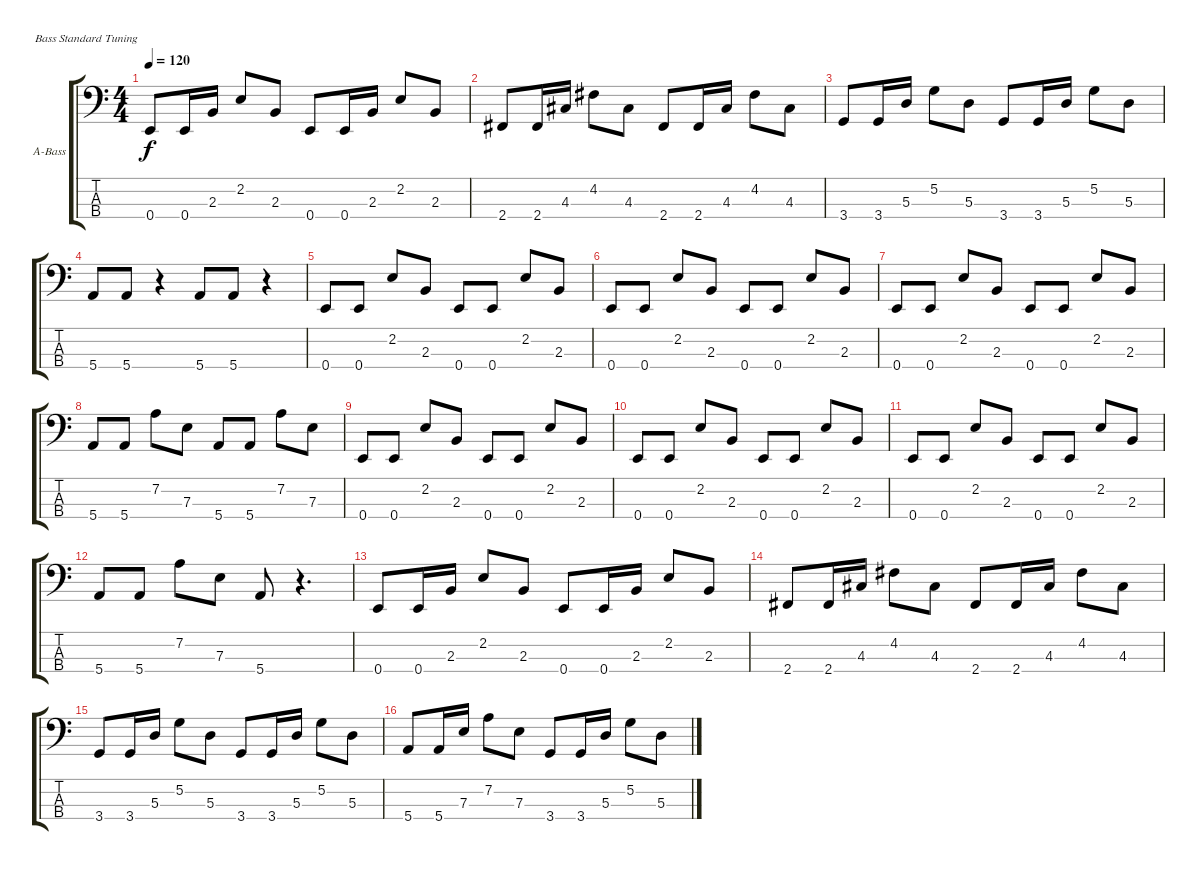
\bracketExtendMode groupsimilarinstruments
\firstSystemTrackNameOrientation horizontal
\otherSystemsTrackNameOrientation horizontal
\track ("" "A-Bass") {instrument lead2sawtooth}
\staff {score tabs}
\tuning (G2 D2 A1 E1)
\displaytranspose 12
\ts (4 4)
\tempo 120
\clef f4
\ks c
0.4.8{dy f} 0.4.16 2.3.16 2.2.8 2.3.8 0.4.8 0.4.16 2.3.16 2.2.8 2.3.8 |
2.4.8 2.4.16 4.3.16 4.2.8 4.3.8 2.4.8 2.4.16 4.3.16 4.2.8 4.3.8 |
3.4.8 3.4.16 5.3.16 5.2.8 5.3.8 3.4.8 3.4.16 5.3.16 5.2.8 5.3.8 |
5.4.8 5.4.8 r.4 5.4.8 5.4.8 r.4 |
0.4.8 0.4.8 2.2.8 2.3.8 0.4.8 0.4.8 2.2.8 2.3.8 |
0.4.8 0.4.8 2.2.8 2.3.8 0.4.8 0.4.8 2.2.8 2.3.8 |
0.4.8 0.4.8 2.2.8 2.3.8 0.4.8 0.4.8 2.2.8 2.3.8 |
5.4.8 5.4.8 7.2.8 7.3.8 5.4.8 5.4.8 7.2.8 7.3.8 |
0.4.8 0.4.8 2.2.8 2.3.8 0.4.8 0.4.8 2.2.8 2.3.8 |
0.4.8 0.4.8 2.2.8 2.3.8 0.4.8 0.4.8 2.2.8 2.3.8 |
0.4.8 0.4.8 2.2.8 2.3.8 0.4.8 0.4.8 2.2.8 2.3.8 |
5.4.8 5.4.8 7.2.8 7.3.8 5.4.8 r.4{d} |
0.4.8 0.4.16 2.3.16 2.2.8 2.3.8 0.4.8 0.4.16 2.3.16 2.2.8 2.3.8 |
2.4.8 2.4.16 4.3.16 4.2.8 4.3.8 2.4.8 2.4.16 4.3.16 4.2.8 4.3.8 |
3.4.8 3.4.16 5.3.16 5.2.8 5.3.8 3.4.8 3.4.16 5.3.16 5.2.8 5.3.8 |
5.4.8 5.4.16 7.3.16 7.2.8 7.3.8 3.4.8 3.4.16 5.3.16 5.2.8 5.3.8
